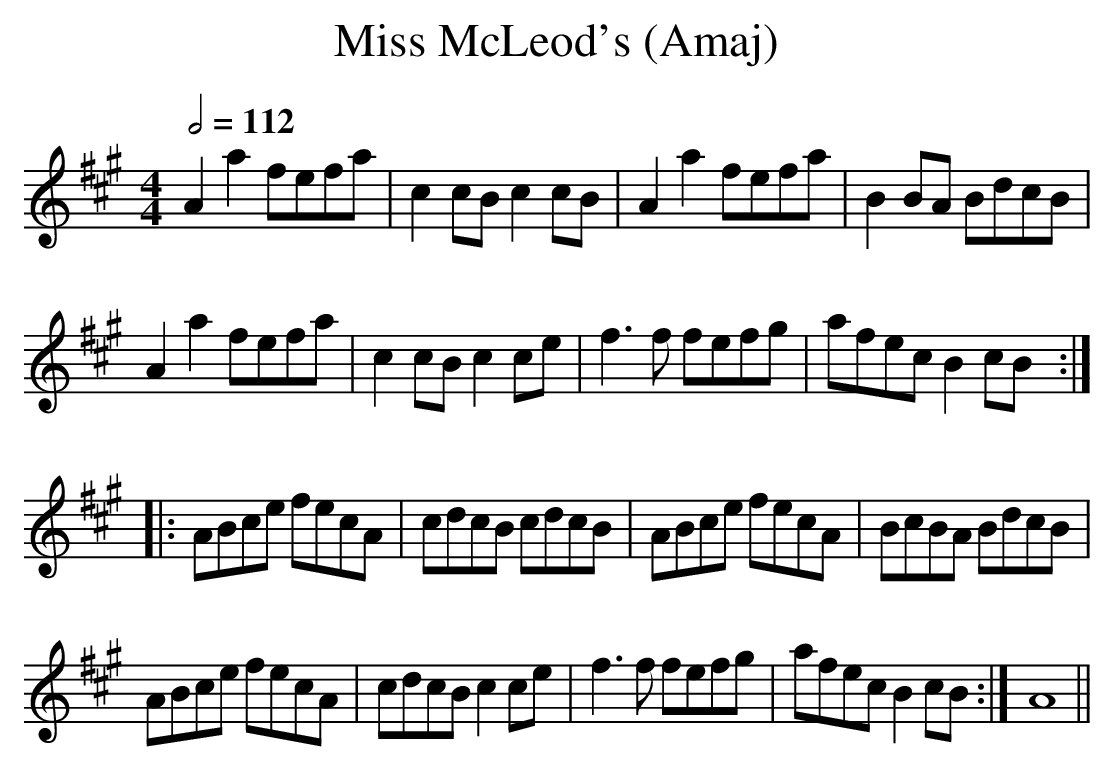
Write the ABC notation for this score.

X:1
T:Miss McLeod's (Amaj)
Q:1/2=112
M:4/4
L:1/8
K:Amaj
A2a2 fefa|c2cB c2cB|A2a2 fefa|B2BA BdcB|
A2a2 fefa|c2cB c2ce|f3f fefg|afec B2cB:|
|:ABce fecA|cdcB cdcB|ABce fecA|BcBA BdcB|
ABce fecA|cdcB c2ce|f3f fefg|afec B2cB:|A8||
